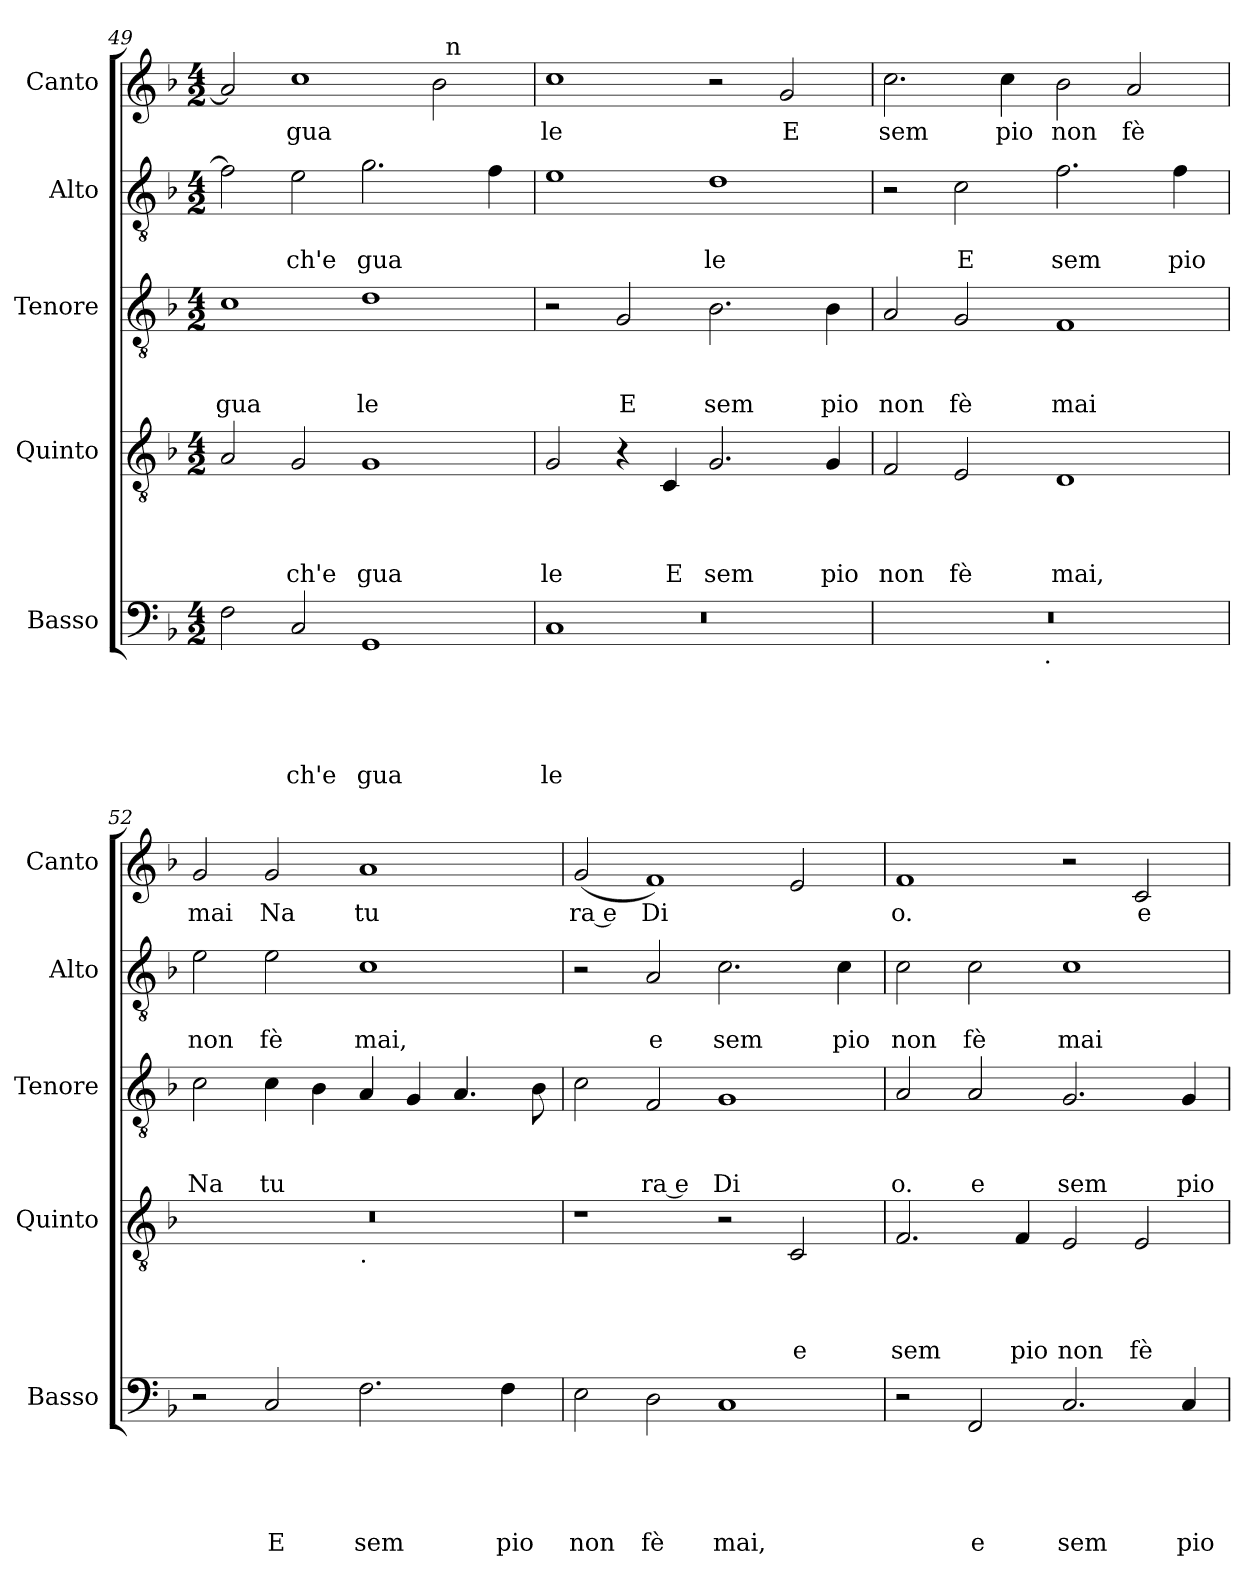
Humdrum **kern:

**kern	**text	**text	**text	**text	**text	**kern	**text	**text	**text	**text	**kern	**text	**text	**text	**kern	**text	**text	**kern	**text
*part5	*part5	*part5	*part5	*part5	*part5	*part4	*part4	*part4	*part4	*part4	*part3	*part3	*part3	*part3	*part2	*part2	*part2	*part1	*part1
*staff5	*staff5	*staff5	*staff5	*staff5	*staff5	*staff4	*staff4	*staff4	*staff4	*staff4	*staff3	*staff3	*staff3	*staff3	*staff2	*staff2	*staff2	*staff1	*staff1
*I"Basso	*	*	*	*	*	*I"Quinto	*	*	*	*	*I"Tenore	*	*	*	*I"Alto	*	*	*I"Canto	*
*I'Basso	*	*	*	*	*	*I'Quinto	*	*	*	*	*I'Tenore	*	*	*	*I'Alto	*	*	*I'Canto	*
!!LO:LB:g=z
*clefF4	*	*	*	*	*	*clefGv2	*	*	*	*	*clefGv2	*	*	*	*clefGv2	*	*	*clefG2	*
*k[b-]	*	*	*	*	*	*k[b-]	*	*	*	*	*k[b-]	*	*	*	*k[b-]	*	*	*k[b-]	*
*F:	*	*	*	*	*	*F:	*	*	*	*	*F:	*	*	*	*F:	*	*	*F:	*
*M4/2	*	*	*	*	*	*M4/2	*	*	*	*	*M4/2	*	*	*	*M4/2	*	*	*M4/2	*
=49	=49	=49	=49	=49	=49	=49	=49	=49	=49	=49	=49	=49	=49	=49	=49	=49	=49	=49	=49
!	!	!	!	!	!	!	!	!	!	!	!	!	!	!LO:LY:b	!	!	!	!	!
*	*	*	*	*	*	*	*	*	*	*	*	*	*	*	*	*	*	*^	*
2F\	.	.	.	.	.	2A/	.	.	.	.	1c	.	.	-gua	2f\]	.	.	2a/]	1ryy	.
!	!	!	!	!	!LO:LY:b	!	!	!	!	!LO:LY:b	!	!	!	!	!	!	!LO:LY:b	!	!	!LO:LY:b
2C/	.	.	.	.	ch'e	2G/	.	.	.	ch'e	.	.	.	.	2e\	.	ch'e	1cc	.	gua
!	!	!	!	!	!LO:LY:b	!	!	!	!	!LO:LY:b	!	!	!	!LO:LY:b	!	!	!LO:LY:b	!	!	!
1GG	.	.	.	.	gua	1G	.	.	.	gua	1d	.	.	le	2.g\	.	gua	.	2ryy	.
.	.	.	.	.	.	.	.	.	.	.	.	.	.	.	.	.	.	2b-\	32ryy	.
!	!	!	!	!	!	!	!	!	!	!	!	!	!	!	!	!	!	!	!LO:TX:a:t=n	!
.	.	.	.	.	.	.	.	.	.	.	.	.	.	.	.	.	.	.	4...ryy	.
.	.	.	.	.	.	.	.	.	.	.	.	.	.	.	4f\	.	.	.	.	.
=50	=50	=50	=50	=50	=50	=50	=50	=50	=50	=50	=50	=50	=50	=50	=50	=50	=50	=50	=50	=50
*^	*	*	*	*	*	*	*	*	*	*	*	*	*	*	*	*	*	*	*	*
*	*^	*	*	*	*	*	*	*	*	*	*	*	*	*	*	*	*	*	*	*	*
!	!	!LO:N:vis=1	!	!	!	!	!LO:LY:b	!	!	!	!	!LO:LY:b	!	!	!	!	!	!	!	!	!	!LO:LY:b
*	*	*	*	*	*	*	*	*	*	*	*	*	*	*	*	*	*	*	*	*v	*v	*
0ryy	1C	0r	.	.	.	.	le	2G/	.	.	.	le	2r	.	.	.	1e	.	.	1cc	le
!	!	!	!	!	!	!	!	!	!	!	!	!	!	!	!	!LO:LY:b	!	!	!	!	!
.	.	.	.	.	.	.	.	4r	.	.	.	.	2G/	.	.	E	.	.	.	.	.
!	!	!	!	!	!	!	!	!	!	!	!	!LO:LY:b	!	!	!	!	!	!	!	!	!
.	.	.	.	.	.	.	.	4C/	.	.	.	E	.	.	.	.	.	.	.	.	.
!	!	!	!	!	!	!	!	!	!	!	!	!LO:LY:b	!	!	!	!LO:LY:b	!	!	!LO:LY:b	!	!
.	1ryy	.	.	.	.	.	.	2.G/	.	.	.	sem	2.B-\	.	.	sem	1d	.	le	2r	.
!	!	!	!	!	!	!	!	!	!	!	!	!	!	!	!	!	!	!	!	!	!LO:LY:b
.	.	.	.	.	.	.	.	.	.	.	.	.	.	.	.	.	.	.	.	2g/	E
!	!	!	!	!	!	!	!	!	!	!	!	!LO:LY:b	!	!	!	!LO:LY:b	!	!	!	!	!
.	.	.	.	.	.	.	.	4G/	.	.	.	pio	4B-\	.	.	pio	.	.	.	.	.
*v	*v	*v	*	*	*	*	*	*	*	*	*	*	*	*	*	*	*	*	*	*	*
=51	=51	=51	=51	=51	=51	=51	=51	=51	=51	=51	=51	=51	=51	=51	=51	=51	=51	=51	=51
!	!	!	!	!	!	!	!	!	!	!LO:LY:b	!	!	!	!LO:LY:b	!	!	!	!	!LO:LY:b
*^	*	*	*	*	*	*	*	*	*	*	*	*	*	*	*	*	*	*	*
0r	2ryy	.	.	.	.	.	2F/	.	.	.	non	2A/	.	.	non	2r	.	.	2.cc\	sem
!	!	!	!	!	!	!	!	!	!	!	!LO:LY:b	!	!	!	!LO:LY:b	!	!	!LO:LY:b	!	!
.	4...ryy	.	.	.	.	.	2E/	.	.	.	fè	2G/	.	.	fè	2c\	.	E	.	.
!	!	!	!	!	!	!	!	!	!	!	!	!	!	!	!	!	!	!	!	!LO:LY:b
.	.	.	.	.	.	.	.	.	.	.	.	.	.	.	.	.	.	.	4cc\	pio
!	!LO:TX:b:t=.	!	!	!	!	!	!	!	!	!	!	!	!	!	!	!	!	!	!	!
.	1ryy	.	.	.	.	.	.	.	.	.	.	.	.	.	.	.	.	.	.	.
!	!	!	!	!	!	!	!	!	!	!	!LO:LY:b	!	!	!	!LO:LY:b	!	!	!LO:LY:b	!	!LO:LY:b
.	.	.	.	.	.	.	1D	.	.	.	mai,	1F	.	.	mai	2.f\	.	sem	2b-\	non
!	!	!	!	!	!	!	!	!	!	!	!	!	!	!	!	!	!	!	!	!LO:LY:b
.	.	.	.	.	.	.	.	.	.	.	.	.	.	.	.	.	.	.	2a/	fè
!	!	!	!	!	!	!	!	!	!	!	!	!	!	!	!	!	!	!LO:LY:b	!	!
.	.	.	.	.	.	.	.	.	.	.	.	.	.	.	.	4f\	.	pio	.	.
.	32ryy	.	.	.	.	.	.	.	.	.	.	.	.	.	.	.	.	.	.	.
=52	=52	=52	=52	=52	=52	=52	=52	=52	=52	=52	=52	=52	=52	=52	=52	=52	=52	=52	=52	=52
!	!	!	!	!	!	!	!	!	!	!	!	!	!	!	!LO:LY:b	!	!	!LO:LY:b	!	!LO:LY:b
*v	*v	*	*	*	*	*	*^	*	*	*	*	*	*	*	*	*	*	*	*	*
2r	.	.	.	.	.	0r	1ryy	.	.	.	.	2c\	.	.	Na	2e\	.	non	2g/	mai
!	!	!	!	!	!LO:LY:b	!	!	!	!	!	!	!	!	!	!LO:LY:b	!	!	!LO:LY:b	!	!LO:LY:b
2C/	.	.	.	.	E	.	.	.	.	.	.	4c\	.	.	tu	2e\	.	fè	2g/	Na
.	.	.	.	.	.	.	.	.	.	.	.	4B-\	.	.	.	.	.	.	.	.
!	!	!	!	!	!	!	!LO:TX:b:t=.	!	!	!	!	!	!	!	!	!	!	!	!	!
!	!	!	!	!	!LO:LY:b	!	!	!	!	!	!	!	!	!	!	!	!	!LO:LY:b	!	!LO:LY:b
2.F\	.	.	.	.	sem	.	1ryy	.	.	.	.	4A/	.	.	.	1c	.	mai,	1a	tu
.	.	.	.	.	.	.	.	.	.	.	.	4G/	.	.	.	.	.	.	.	.
.	.	.	.	.	.	.	.	.	.	.	.	4.A/	.	.	.	.	.	.	.	.
!	!	!	!	!	!LO:LY:b	!	!	!	!	!	!	!	!	!	!	!	!	!	!	!
4F\	.	.	.	.	pio	.	.	.	.	.	.	.	.	.	.	.	.	.	.	.
.	.	.	.	.	.	.	.	.	.	.	.	8B-\	.	.	.	.	.	.	.	.
=53	=53	=53	=53	=53	=53	=53	=53	=53	=53	=53	=53	=53	=53	=53	=53	=53	=53	=53	=53	=53
!	!	!	!	!	!LO:LY:b	!	!	!	!	!	!	!	!	!	!	!	!	!	!	!LO:LY:b:rj
*	*	*	*	*	*	*v	*v	*	*	*	*	*	*	*	*	*	*	*	*	*
2E\	.	.	.	.	non	1r	.	.	.	.	2c\	.	.	.	2r	.	.	(<2g/	ra e
!	!	!	!	!	!LO:LY:b	!	!	!	!	!	!	!	!	!LO:LY:b:rj	!	!	!LO:LY:b	!	!LO:LY:b
2D\	.	.	.	.	fè	.	.	.	.	.	2F/	.	.	ra e	2A/	.	e	1f)	Di
!	!	!	!	!	!LO:LY:b	!	!	!	!	!	!	!	!	!LO:LY:b	!	!	!LO:LY:b	!	!
1C	.	.	.	.	mai,	2r	.	.	.	.	1G	.	.	Di	2.c\	.	sem	.	.
!	!	!	!	!	!	!	!	!	!	!LO:LY:b	!	!	!	!	!	!	!	!	!
.	.	.	.	.	.	2C/	.	.	.	e	.	.	.	.	.	.	.	2e/	.
!	!	!	!	!	!	!	!	!	!	!	!	!	!	!	!	!	!LO:LY:b	!	!
.	.	.	.	.	.	.	.	.	.	.	.	.	.	.	4c\	.	pio	.	.
=54	=54	=54	=54	=54	=54	=54	=54	=54	=54	=54	=54	=54	=54	=54	=54	=54	=54	=54	=54
!	!	!	!	!	!	!	!	!	!	!LO:LY:b	!	!	!	!LO:LY:b	!	!	!LO:LY:b	!	!LO:LY:b
2r	.	.	.	.	.	2.F/	.	.	.	sem	2A/	.	.	o.	2c\	.	non	1f	o.
!	!	!	!	!	!LO:LY:b	!	!	!	!	!	!	!	!	!LO:LY:b	!	!	!LO:LY:b	!	!
2FF/	.	.	.	.	e	.	.	.	.	.	2A/	.	.	e	2c\	.	fè	.	.
!	!	!	!	!	!	!	!	!	!	!LO:LY:b	!	!	!	!	!	!	!	!	!
.	.	.	.	.	.	4F/	.	.	.	pio	.	.	.	.	.	.	.	.	.
!	!	!	!	!	!LO:LY:b	!	!	!	!	!LO:LY:b	!	!	!	!LO:LY:b	!	!	!LO:LY:b	!	!
2.C/	.	.	.	.	sem	2E/	.	.	.	non	2.G/	.	.	sem	1c	.	mai	2r	.
!	!	!	!	!	!	!	!	!	!	!LO:LY:b	!	!	!	!	!	!	!	!	!LO:LY:b
.	.	.	.	.	.	2E/	.	.	.	fè	.	.	.	.	.	.	.	2c/	e
!	!	!	!	!	!LO:LY:b	!	!	!	!	!	!	!	!	!LO:LY:b	!	!	!	!	!
4C/	.	.	.	.	pio	.	.	.	.	.	4G/	.	.	pio	.	.	.	.	.
=	=	=	=	=	=	=	=	=	=	=	=	=	=	=	=	=	=	=	=
*-	*-	*-	*-	*-	*-	*-	*-	*-	*-	*-	*-	*-	*-	*-	*-	*-	*-	*-	*-
